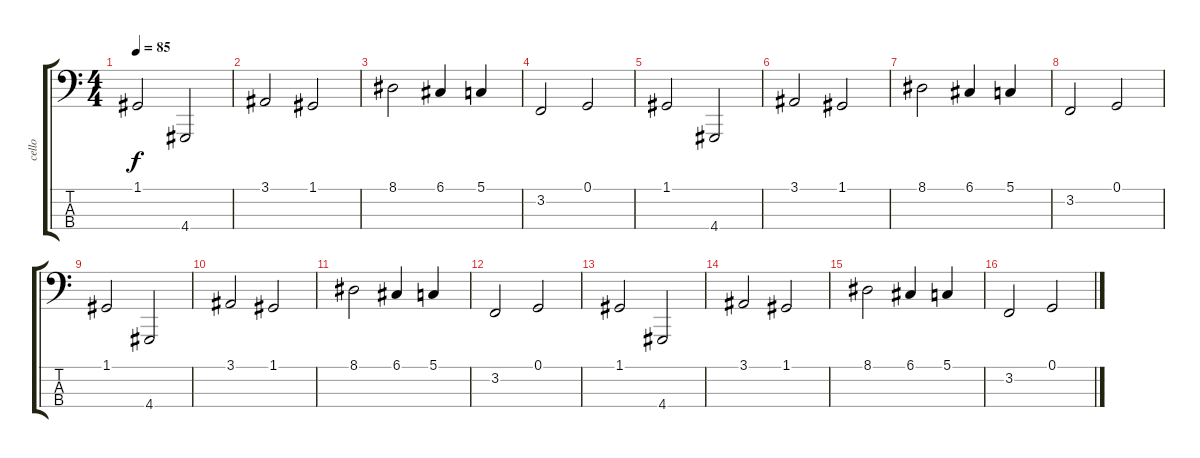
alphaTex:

\track ("cello" "cello") {instrument cello}
\staff {score tabs}
\tuning (G2 D2 A1 E1) {hide}
\ts (4 4)
\tempo 85
\clef f4
\ks c
1.1.2{dy f} 4.4.2 |
3.1.2 1.1.2 |
8.1.2 6.1.4 5.1.4 |
3.2.2 0.1.2 |
1.1.2 4.4.2 |
3.1.2 1.1.2 |
8.1.2 6.1.4 5.1.4 |
3.2.2 0.1.2 |
1.1.2 4.4.2 |
3.1.2 1.1.2 |
8.1.2 6.1.4 5.1.4 |
3.2.2 0.1.2 |
1.1.2 4.4.2 |
3.1.2 1.1.2 |
8.1.2 6.1.4 5.1.4 |
3.2.2 0.1.2
